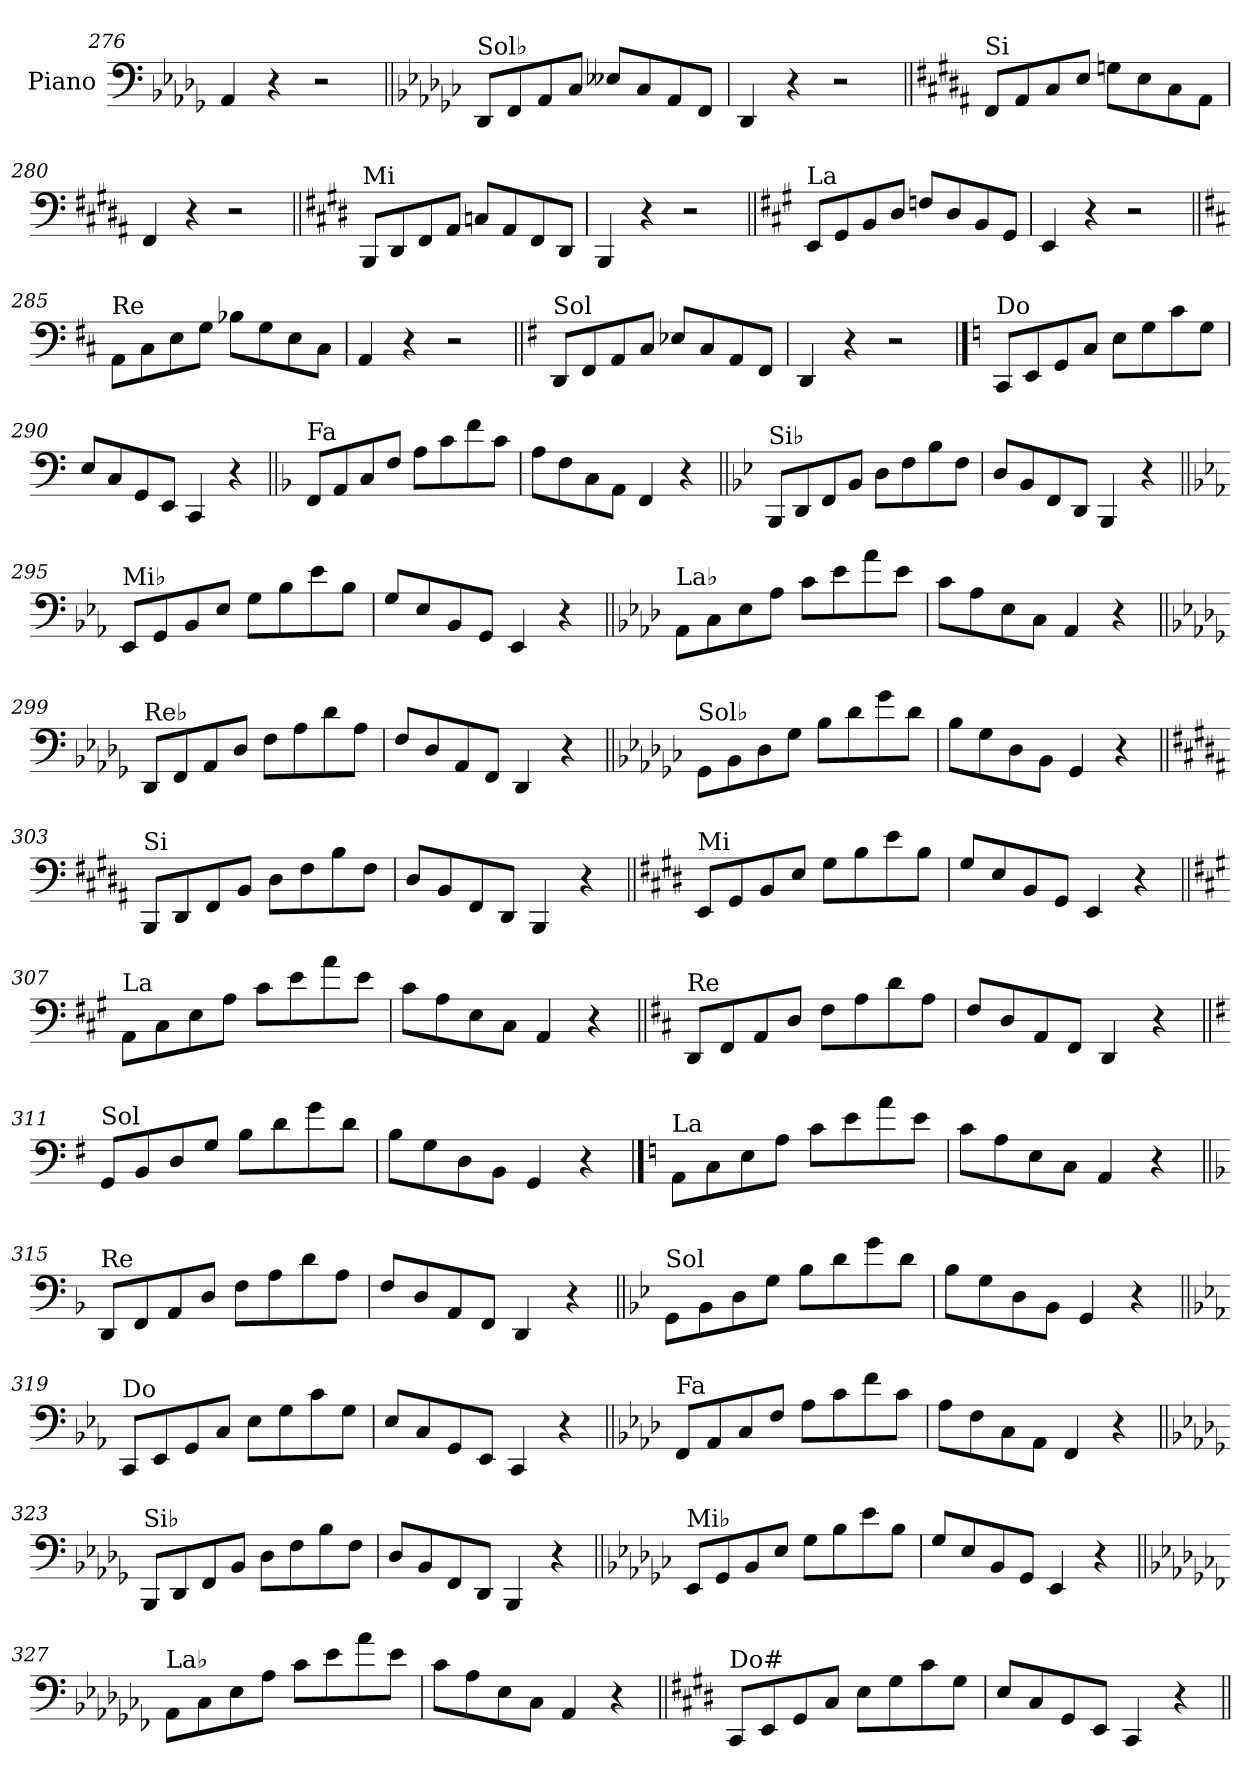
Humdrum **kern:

**kern
*part1
*staff1
*I"Piano
*I'Pno.
*clefF4
*k[b-e-a-d-g-]
=276
4AA-/
4r
2r
!!LO:LB:g=z
=277||
*k[b-e-a-d-g-c-]
!LO:TX:a:t=Sol♭
8DD-/L
8FF/
8AA-/
8C-/J
8E--X/L
8C-/
8AA-/
8FF/J
=278
4DD-/
4r
2r
=279||
*k[f#c#g#d#a#]
!LO:TX:a:t=Si
8FF#/L
8AA#/
8C#/
8E/J
8Gn\L
8E\
8C#\
8AA#\J
=280
4FF#/
4r
2r
=281||
*k[f#c#g#d#]
!LO:TX:a:t=Mi
8BBB/L
8DD#/
8FF#/
8AA/J
8Cn/L
8AA/
8FF#/
8DD#/J
=282
4BBB/
4r
2r
!!LO:LB:g=z
=283||
*k[f#c#g#]
!LO:TX:a:t=La
8EE/L
8GG#/
8BB/
8D/J
8Fn/L
8D/
8BB/
8GG#/J
=284
4EE/
4r
2r
=285||
*k[f#c#]
!LO:TX:a:t=Re
8AA\L
8C#\
8E\
8G\J
8B-X\L
8G\
8E\
8C#\J
=286
4AA/
4r
2r
=287||
*k[f#]
!LO:TX:a:t=Sol
8DD/L
8FF#/
8AA/
8C/J
8E-X/L
8C/
8AA/
8FF#/J
=288
4DD/
4r
2r
!!LO:PB:g=z
==289
*k[]
!LO:TX:a:t=Do
8CC/L
8EE/
8GG/
8C/J
8E\L
8G\
8c\
8G\J
=290
8E/L
8C/
8GG/
8EE/J
4CC/
4r
=291||
*k[b-]
!LO:TX:a:t=Fa
8FF/L
8AA/
8C/
8F/J
8A\L
8c\
8f\
8c\J
=292
8A\L
8F\
8C\
8AA\J
4FF/
4r
=293||
*k[b-e-]
!LO:TX:a:t=Si♭
8BBB-/L
8DD/
8FF/
8BB-/J
8D\L
8F\
8B-\
8F\J
=294
8D/L
8BB-/
8FF/
8DD/J
4BBB-/
4r
!!LO:LB:g=z
=295||
*k[b-e-a-]
!LO:TX:a:t=Mi♭
8EE-/L
8GG/
8BB-/
8E-/J
8G\L
8B-\
8e-\
8B-\J
=296
8G/L
8E-/
8BB-/
8GG/J
4EE-/
4r
=297||
*k[b-e-a-d-]
!LO:TX:a:t=La♭
8AA-\L
8C\
8E-\
8A-\J
8c\L
8e-\
8a-\
8e-\J
=298
8c\L
8A-\
8E-\
8C\J
4AA-/
4r
=299||
*k[b-e-a-d-g-]
!LO:TX:a:t=Re♭
8DD-/L
8FF/
8AA-/
8D-/J
8F\L
8A-\
8d-\
8A-\J
=300
8F/L
8D-/
8AA-/
8FF/J
4DD-/
4r
!!LO:LB:g=z
=301||
*k[b-e-a-d-g-c-]
!LO:TX:a:t=Sol♭
8GG-\L
8BB-\
8D-\
8G-\J
8B-\L
8d-\
8g-\
8d-\J
=302
8B-\L
8G-\
8D-\
8BB-\J
4GG-/
4r
=303||
*k[f#c#g#d#a#]
!LO:TX:a:t=Si
8BBB/L
8DD#/
8FF#/
8BB/J
8D#\L
8F#\
8B\
8F#\J
=304
8D#/L
8BB/
8FF#/
8DD#/J
4BBB/
4r
=305||
*k[f#c#g#d#]
!LO:TX:a:t=Mi
8EE/L
8GG#/
8BB/
8E/J
8G#\L
8B\
8e\
8B\J
=306
8G#/L
8E/
8BB/
8GG#/J
4EE/
4r
!!LO:LB:g=z
=307||
*k[f#c#g#]
!LO:TX:a:t=La
8AA\L
8C#\
8E\
8A\J
8c#\L
8e\
8a\
8e\J
=308
8c#\L
8A\
8E\
8C#\J
4AA/
4r
=309||
*k[f#c#]
!LO:TX:a:t=Re
8DD/L
8FF#/
8AA/
8D/J
8F#\L
8A\
8d\
8A\J
=310
8F#/L
8D/
8AA/
8FF#/J
4DD/
4r
=311||
*k[f#]
!LO:TX:a:t=Sol
8GG/L
8BB/
8D/
8G/J
8B\L
8d\
8g\
8d\J
=312
8B\L
8G\
8D\
8BB\J
4GG/
4r
!!LO:LB:g=z
==313
*k[]
!LO:TX:a:t=La
8AA\L
8C\
8E\
8A\J
8c\L
8e\
8a\
8e\J
=314
8c\L
8A\
8E\
8C\J
4AA/
4r
=315||
*k[b-]
!LO:TX:a:t=Re
8DD/L
8FF/
8AA/
8D/J
8F\L
8A\
8d\
8A\J
=316
8F/L
8D/
8AA/
8FF/J
4DD/
4r
=317||
*k[b-e-]
!LO:TX:a:t=Sol
8GG\L
8BB-\
8D\
8G\J
8B-\L
8d\
8g\
8d\J
=318
8B-\L
8G\
8D\
8BB-\J
4GG/
4r
!!LO:LB:g=z
=319||
*k[b-e-a-]
!LO:TX:a:t=Do
8CC/L
8EE-/
8GG/
8C/J
8E-\L
8G\
8c\
8G\J
=320
8E-/L
8C/
8GG/
8EE-/J
4CC/
4r
=321||
*k[b-e-a-d-]
!LO:TX:a:t=Fa
8FF/L
8AA-/
8C/
8F/J
8A-\L
8c\
8f\
8c\J
=322
8A-\L
8F\
8C\
8AA-\J
4FF/
4r
=323||
*k[b-e-a-d-g-]
!LO:TX:a:t=Si♭
8BBB-/L
8DD-/
8FF/
8BB-/J
8D-\L
8F\
8B-\
8F\J
=324
8D-/L
8BB-/
8FF/
8DD-/J
4BBB-/
4r
!!LO:LB:g=z
=325||
*k[b-e-a-d-g-c-]
!LO:TX:a:t=Mi♭
8EE-/L
8GG-/
8BB-/
8E-/J
8G-\L
8B-\
8e-\
8B-\J
=326
8G-/L
8E-/
8BB-/
8GG-/J
4EE-/
4r
=327||
*k[b-e-a-d-g-c-f-]
!LO:TX:a:t=La♭
8AA-\L
8C-\
8E-\
8A-\J
8c-\L
8e-\
8a-\
8e-\J
=328
8c-\L
8A-\
8E-\
8C-\J
4AA-/
4r
=329||
*k[f#c#g#d#]
!LO:TX:a:t=Do#
8CC#/L
8EE/
8GG#/
8C#/J
8E\L
8G#\
8c#\
8G#\J
=330
8E/L
8C#/
8GG#/
8EE/J
4CC#/
4r
=||
*-
